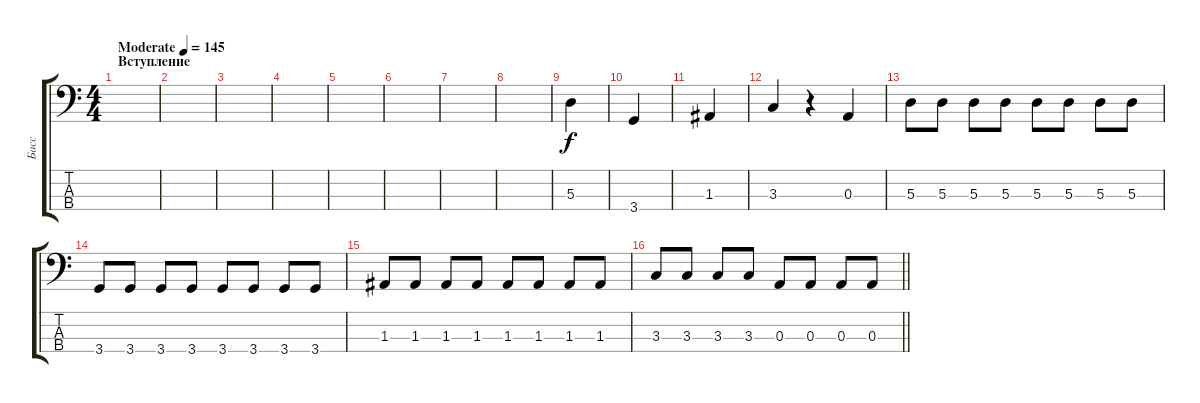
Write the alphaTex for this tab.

\track ("Басс" "Басс") {instrument electricbassfinger}
\staff {score tabs}
\tuning (G2 D2 A1 E1) {hide}
\ts (4 4)
\section ("" "Вступление")
\tempo (145 "Moderate")
\clef f4
\ks c
|
|
|
|
|
|
|
|
5.3.4 |
3.4.4 |
1.3.4 |
3.3.4 r.4 0.3.4 |
5.3.8 5.3.8 5.3.8 5.3.8 5.3.8 5.3.8 5.3.8 5.3.8 |
3.4.8 3.4.8 3.4.8 3.4.8 3.4.8 3.4.8 3.4.8 3.4.8 |
1.3.8 1.3.8 1.3.8 1.3.8 1.3.8 1.3.8 1.3.8 1.3.8 |
\barLineRight lightlight
3.3.8 3.3.8 3.3.8 3.3.8 0.3.8 0.3.8 0.3.8 0.3.8
